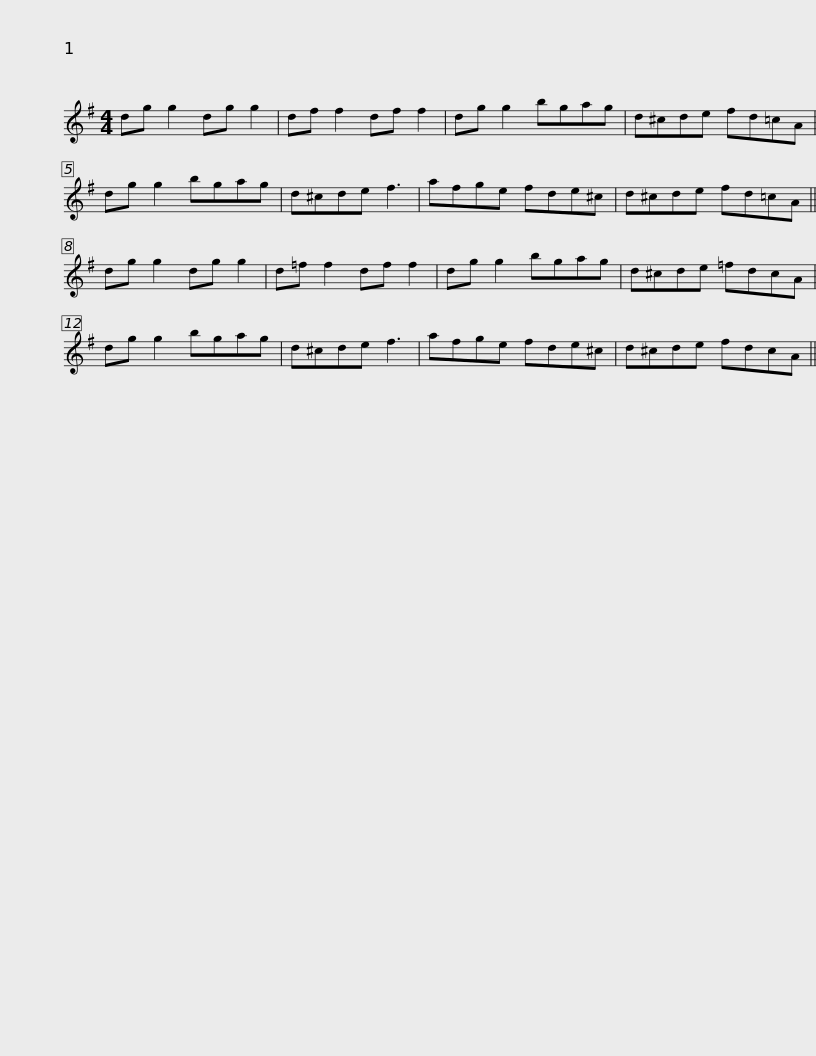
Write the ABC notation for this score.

X:1
L:1/8
M:4/4
I:linebreak $
K:G
V:1 treble
V:1
 dg g2 dg g2 | df f2 df f2 | dg g2 bgag | d^cde fd=cA | dg g2 bgag | %5
 d^cde f3 |$ afge fde^c | d^cde fd=cA || dg g2 dg g2 | d=f f2 df f2 | %10
 dg g2 bgag |$ d^cde =fdcA | dg g2 bgag | d^cde f3 | afge fde^c | %15
 d^cde fdcA || %16
